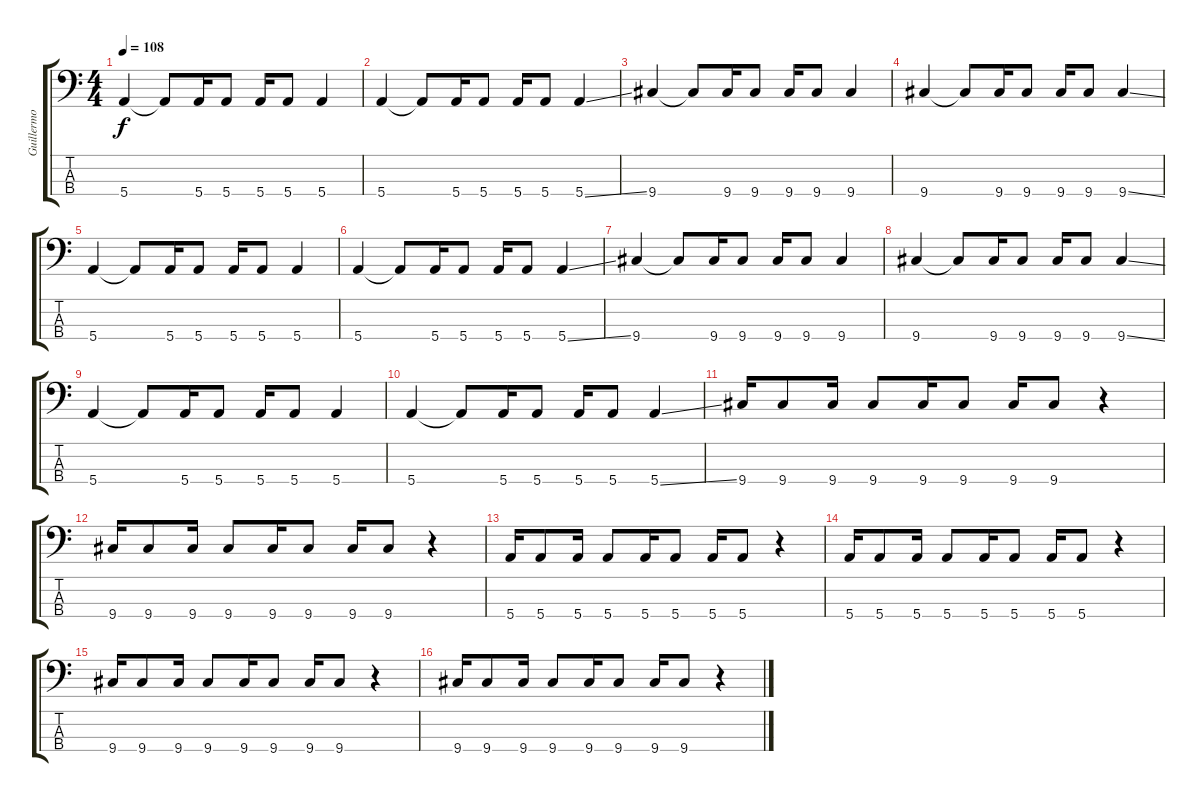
\track ("Guillermo" "Guillermo") {instrument electricbassfinger}
\staff {score tabs}
\tuning (G2 D2 A1 E1) {hide}
\ts (4 4)
\tempo 108
\clef f4
\ks c
5.4.4{dy f} 5.4{t}.8 5.4.16 5.4.8 5.4.16 5.4.8 5.4.4 |
5.4.4 5.4{t}.8 5.4.16 5.4.8 5.4.16 5.4.8 5.4{ss}.4 |
9.4.4 9.4{t}.8 9.4.16 9.4.8 9.4.16 9.4.8 9.4.4 |
9.4.4 9.4{t}.8 9.4.16 9.4.8 9.4.16 9.4.8 9.4{ss}.4 |
5.4.4 5.4{t}.8 5.4.16 5.4.8 5.4.16 5.4.8 5.4.4 |
5.4.4 5.4{t}.8 5.4.16 5.4.8 5.4.16 5.4.8 5.4{ss}.4 |
9.4.4 9.4{t}.8 9.4.16 9.4.8 9.4.16 9.4.8 9.4.4 |
9.4.4 9.4{t}.8 9.4.16 9.4.8 9.4.16 9.4.8 9.4{ss}.4 |
5.4.4 5.4{t}.8 5.4.16 5.4.8 5.4.16 5.4.8 5.4.4 |
5.4.4 5.4{t}.8 5.4.16 5.4.8 5.4.16 5.4.8 5.4{ss}.4 |
9.4.16 9.4.8 9.4.16 9.4.8 9.4.16 9.4.8 9.4.16 9.4.8 r.4 |
9.4.16 9.4.8 9.4.16 9.4.8 9.4.16 9.4.8 9.4.16 9.4.8 r.4 |
5.4.16 5.4.8 5.4.16 5.4.8 5.4.16 5.4.8 5.4.16 5.4.8 r.4 |
5.4.16 5.4.8 5.4.16 5.4.8 5.4.16 5.4.8 5.4.16 5.4.8 r.4 |
9.4.16 9.4.8 9.4.16 9.4.8 9.4.16 9.4.8 9.4.16 9.4.8 r.4 |
9.4.16 9.4.8 9.4.16 9.4.8 9.4.16 9.4.8 9.4.16 9.4.8 r.4
